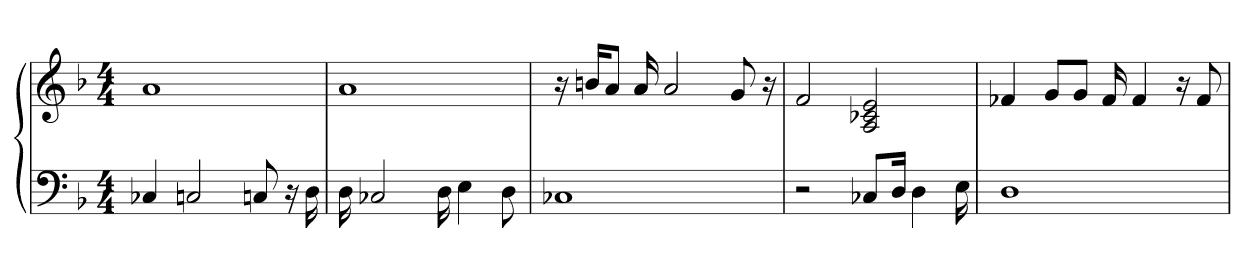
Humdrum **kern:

**kern	**kern
*part1	*part1
*staff2	*staff1
*clefF4	*clefG2
*k[b-]	*k[b-]
*M4/4	*M4/4
=1	=1
4C-X	1a
2Cn	.
8Cn	.
16r	.
16D	.
=2	=2
16D	1a
2C-X	.
16D	.
4E	.
8D	.
=3	=3
1C-X	16r
.	16bn/KL
.	8a/J
.	16a
.	2a
.	8g
.	16r
=4	=4
2r	2f
8C-X/L	2A 2c-X 2e
16D/Jk	.
4D	.
16E	.
=5	=5
1D	4f-X
.	8g/L
.	8g/J
.	16f-
.	4f-
.	16r
.	8f-
=	=
*-	*-
